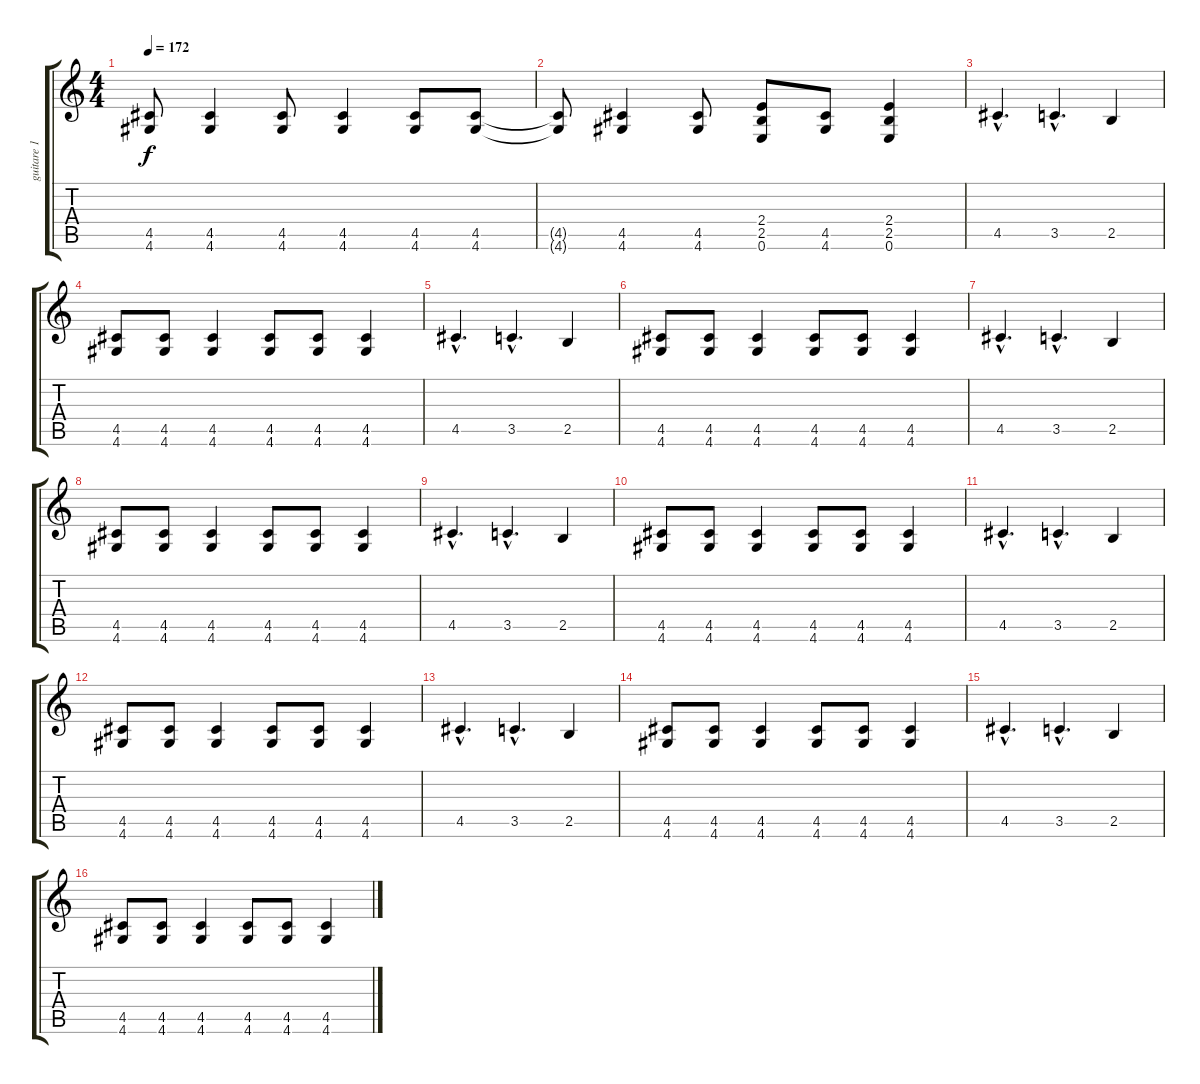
\track ("guitare 1" "guitare 1") {instrument distortionguitar}
\staff {score tabs}
\tuning (E4 B3 G3 D3 A2 E2) {hide}
\ts (4 4)
\tempo 172
\clef g2
\ks c
(4.5 4.6).8{dy f} (4.5 4.6).4 (4.5 4.6).8 (4.5 4.6).4 (4.5 4.6).8 (4.5 4.6).8 |
(4.5{t} 4.6{t}).8 (4.5 4.6).4 (4.5 4.6).8 (2.4 2.5 0.6).8 (4.5 4.6).8 (2.4 2.5 0.6).4 |
4.5{hac}.4{d} 3.5{hac}.4{d} 2.5.4 |
(4.5 4.6).8 (4.5 4.6).8 (4.5 4.6).4 (4.5 4.6).8 (4.5 4.6).8 (4.5 4.6).4 |
4.5{hac}.4{d} 3.5{hac}.4{d} 2.5.4 |
(4.5 4.6).8 (4.5 4.6).8 (4.5 4.6).4 (4.5 4.6).8 (4.5 4.6).8 (4.5 4.6).4 |
4.5{hac}.4{d} 3.5{hac}.4{d} 2.5.4 |
(4.5 4.6).8 (4.5 4.6).8 (4.5 4.6).4 (4.5 4.6).8 (4.5 4.6).8 (4.5 4.6).4 |
4.5{hac}.4{d} 3.5{hac}.4{d} 2.5.4 |
(4.5 4.6).8 (4.5 4.6).8 (4.5 4.6).4 (4.5 4.6).8 (4.5 4.6).8 (4.5 4.6).4 |
4.5{hac}.4{d} 3.5{hac}.4{d} 2.5.4 |
(4.5 4.6).8 (4.5 4.6).8 (4.5 4.6).4 (4.5 4.6).8 (4.5 4.6).8 (4.5 4.6).4 |
4.5{hac}.4{d} 3.5{hac}.4{d} 2.5.4 |
(4.5 4.6).8 (4.5 4.6).8 (4.5 4.6).4 (4.5 4.6).8 (4.5 4.6).8 (4.5 4.6).4 |
4.5{hac}.4{d} 3.5{hac}.4{d} 2.5.4 |
(4.5 4.6).8 (4.5 4.6).8 (4.5 4.6).4 (4.5 4.6).8 (4.5 4.6).8 (4.5 4.6).4
